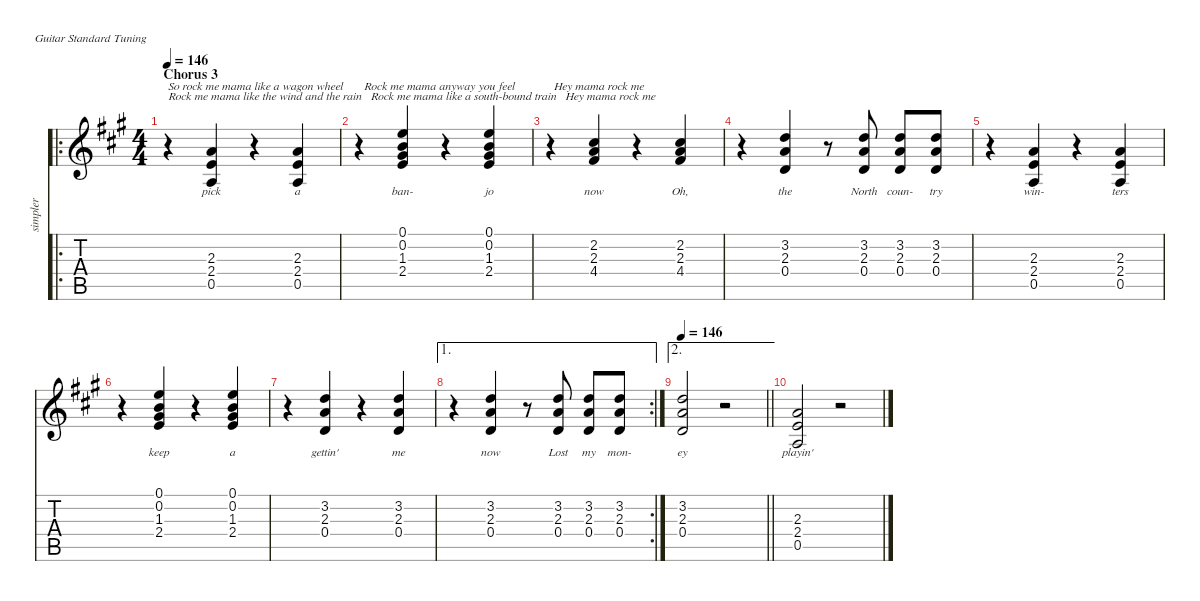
\defaultSystemsLayout 4
\hideDynamics
\bracketExtendMode nobrackets
\otherSystemsTrackNameOrientation horizontal
\track ("Guitar - simpler" "simpler") {defaultSystemsLayout 8 mute instrument acousticguitarsteel}
\staff {score tabs}
\tuning (E4 B3 G3 D3 A2 E2)
\ro
\ts (4 4)
\section ("" "Chorus 3")
\tempo 146
\clef g2
\ks a
r.4{txt "So rock me mama like a wagon wheel       Rock me mama anyway you feel             Hey mama rock me\nRock me mama like the wind and the rain   Rock me mama like a south-bound train   Hey mama rock me" dy f} (2.3{acc forcenatural} 2.4{acc forcenatural} 0.5{acc forcenatural}).4{lyrics (0 "pick") lyrics (1 "") lyrics (2 "") lyrics (3 "") lyrics (4 "")} r.4 (2.3{acc forcenatural} 2.4{acc forcenatural} 0.5{acc forcenatural}).4{lyrics (0 "a") lyrics (1 "") lyrics (2 "") lyrics (3 "") lyrics (4 "")} |
r.4 (0.2{acc forcenatural} 1.3{acc #} 2.4{acc forcenatural} 0.1{acc forcenatural}).4{lyrics (0 "ban-") lyrics (1 "") lyrics (2 "") lyrics (3 "") lyrics (4 "")} r.4 (0.1{acc forcenatural} 0.2{acc forcenatural} 1.3{acc #} 2.4{acc forcenatural}).4{lyrics (0 "jo") lyrics (1 "") lyrics (2 "") lyrics (3 "") lyrics (4 "")} |
r.4 (2.3{acc forcenatural} 4.4{acc #} 2.2{acc #}).4{lyrics (0 "now") lyrics (1 "") lyrics (2 "") lyrics (3 "") lyrics (4 "")} r.4 (2.3{acc forcenatural} 4.4{acc #} 2.2{acc #}).4{lyrics (0 "Oh,") lyrics (1 "") lyrics (2 "") lyrics (3 "") lyrics (4 "")} |
r.4 (3.2{acc forcenatural} 2.3{acc forcenatural} 0.4{acc forcenatural}).4{lyrics (0 "the") lyrics (1 "") lyrics (2 "") lyrics (3 "") lyrics (4 "")} r.8 (3.2{acc forcenatural} 2.3{acc forcenatural} 0.4{acc forcenatural}).8{lyrics (0 "North") lyrics (1 "") lyrics (2 "") lyrics (3 "") lyrics (4 "")} (3.2{acc forcenatural} 2.3{acc forcenatural} 0.4{acc forcenatural}).8{lyrics (0 "coun-") lyrics (1 "") lyrics (2 "") lyrics (3 "") lyrics (4 "")} (3.2{acc forcenatural} 2.3{acc forcenatural} 0.4{acc forcenatural}).8{lyrics (0 "try") lyrics (1 "") lyrics (2 "") lyrics (3 "") lyrics (4 "")} |
r.4 (2.3{acc forcenatural} 2.4{acc forcenatural} 0.5{acc forcenatural}).4{lyrics (0 "win-") lyrics (1 "") lyrics (2 "") lyrics (3 "") lyrics (4 "")} r.4 (2.3{acc forcenatural} 2.4{acc forcenatural} 0.5{acc forcenatural}).4{lyrics (0 "ters") lyrics (1 "") lyrics (2 "") lyrics (3 "") lyrics (4 "")} |
r.4 (0.1{acc forcenatural} 0.2{acc forcenatural} 1.3{acc #} 2.4{acc forcenatural}).4{lyrics (0 "keep") lyrics (1 "") lyrics (2 "") lyrics (3 "") lyrics (4 "")} r.4 (0.1{acc forcenatural} 0.2{acc forcenatural} 1.3{acc #} 2.4{acc forcenatural}).4{lyrics (0 "a") lyrics (1 "") lyrics (2 "") lyrics (3 "") lyrics (4 "")} |
r.4 (3.2{acc forcenatural} 2.3{acc forcenatural} 0.4{acc forcenatural}).4{lyrics (0 "gettin'") lyrics (1 "") lyrics (2 "") lyrics (3 "") lyrics (4 "")} r.4 (3.2{acc forcenatural} 2.3{acc forcenatural} 0.4{acc forcenatural}).4{lyrics (0 "me") lyrics (1 "") lyrics (2 "") lyrics (3 "") lyrics (4 "")} |
\ae 1
\rc 2
r.4 (3.2{acc forcenatural} 2.3{acc forcenatural} 0.4{acc forcenatural}).4{lyrics (0 "now") lyrics (1 "") lyrics (2 "") lyrics (3 "") lyrics (4 "")} r.8 (3.2{acc forcenatural} 2.3{acc forcenatural} 0.4{acc forcenatural}).8{lyrics (0 "Lost") lyrics (1 "") lyrics (2 "") lyrics (3 "") lyrics (4 "")} (3.2{acc forcenatural} 2.3{acc forcenatural} 0.4{acc forcenatural}).8{lyrics (0 "my") lyrics (1 "") lyrics (2 "") lyrics (3 "") lyrics (4 "")} (3.2{acc forcenatural} 2.3{acc forcenatural} 0.4{acc forcenatural}).8{lyrics (0 "mon-") lyrics (1 "") lyrics (2 "") lyrics (3 "") lyrics (4 "")} |
\ae 2
\tempo 146
\tempo (75 0.875 hide)
\barLineRight lightlight
(3.2{acc forcenatural} 2.3{acc forcenatural} 0.4{acc forcenatural}).2{lyrics (0 "ey") lyrics (1 "") lyrics (2 "") lyrics (3 "") lyrics (4 "") dy mf} r.2 |
(2.3{acc forcenatural} 2.4{acc forcenatural} 0.5{acc forcenatural}).2{lyrics (0 "playin'") lyrics (1 "") lyrics (2 "") lyrics (3 "") lyrics (4 "")} r.2
